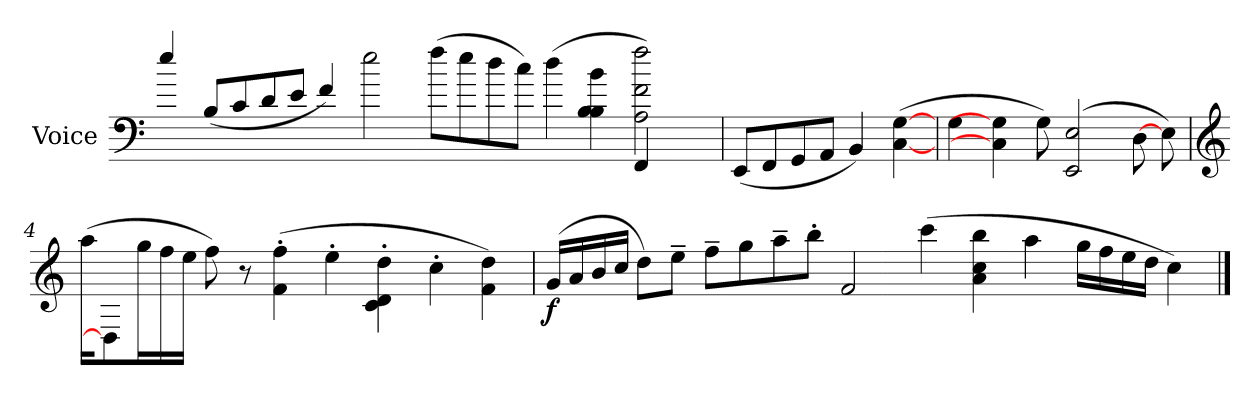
**kern	**dynam
*part1	*part1
*staff1	*staff1
*I"Voice	*
*I'Voice	*
*clefF4	*
=1	=1
*^	*
4ee/	1.ryy	.
(<8B/L	.	.
8c/	.	.
8d/	.	.
8e/J	.	.
4f/)	.	.
2ee\	.	.
*v	*v	*
(>8ff\L	.
8ee\	.
8dd\	.
8cc\J)	.
(>4dd\	.
4B\ 4B\ 4b\	.
*^	*
2f\ 2ff\ 2A\	4FF/)	.
.	4ryy	.
*v	*v	*
=2	=2
(<8EE/L	.
8FF/	.
8GG/	.
8AA/J	.
4BB/)	.
(>[4C\ [4G\	.
=3	=3
4G\	.
4C\] 4G\]	.
8G\)	.
(>2EE/ 2E/	.
[8D\	.
8E\)	.
!!LO:LB:g=z
=4	=4
*clefG2	*
(>16aa\LL	.
8D\]	.
16gg\	.
16ff\	.
16ee\JJ	.
8ff\)	.
8r	.
(>4f\'< 4ff\'<	.
4ee'<\	.
4c\'< 4d\'< 4dd\'<	.
4cc'<\	.
4f\ 4dd\)	.
=5	=5
!	!LO:DY:b
(>16g/LL	f
16a/	.
16b/	.
16cc/JJ	.
8dd\L)	.
8ee~>\J	.
8ff~>\L	.
8gg\	.
8aa~>\	.
8bb'>\J	.
2f/	.
(>4ccc\	.
4a\ 4cc\ 4bb\	.
4aa\	.
16gg\LL	.
16ff\	.
16ee\	.
16dd\JJ	.
4cc\)	.
==	==
*-	*-
